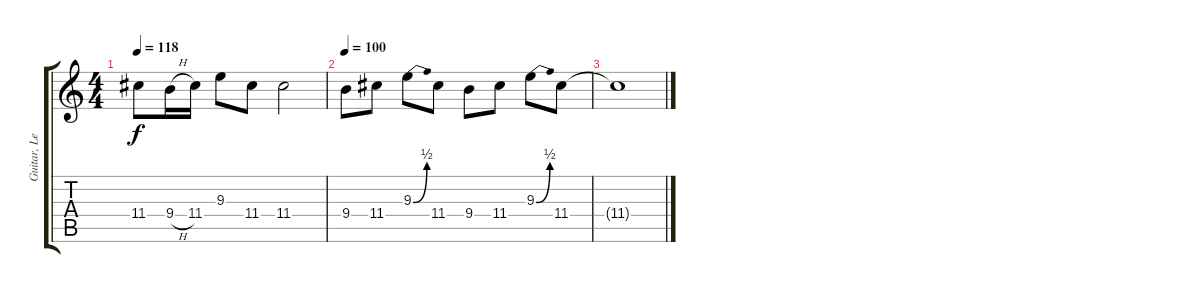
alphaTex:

\track ("Guitar, Lead" "Guitar, Le") {instrument distortionguitar}
\staff {score tabs}
\tuning (E4 B3 G3 D3 A2 E2) {hide}
\ts (4 4)
\tempo 118
\clef g2
\ks c
11.4{t}.8{dy f} 9.4{h}.16 11.4.16 9.3.8 11.4.8 11.4.2 |
\tempo 100
9.4.8 11.4.8 9.3{be (bend 0 0 60 2)}.8 11.4.8 9.4.8 11.4.8 9.3{be (bend 0 0 60 2)}.8 11.4.8 |
11.4{t}.1
